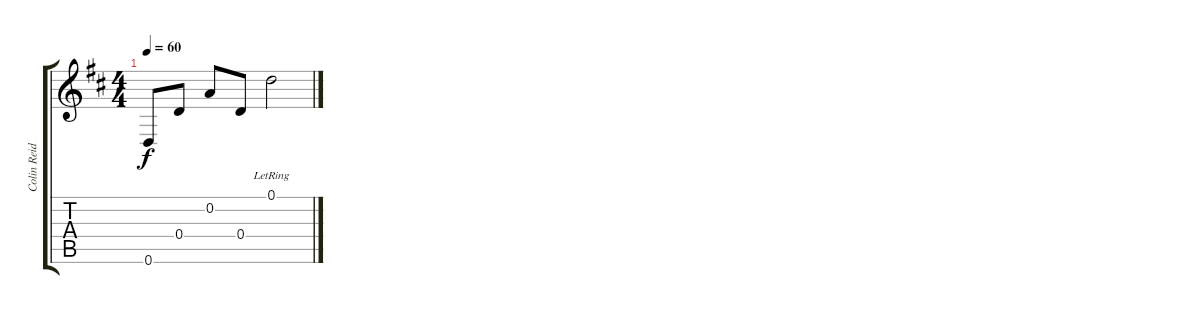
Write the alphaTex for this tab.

\track ("Colin Reid" "Colin Reid") {instrument acousticguitarsteel}
\staff {score tabs}
\tuning (D4 A3 G3 D3 A2 D2) {hide}
\ts (4 4)
\tempo 60
\clef g2
\ks d
0.6.8{dy f} 0.4.8 0.2.8 0.4.8 0.1{lr}.2
